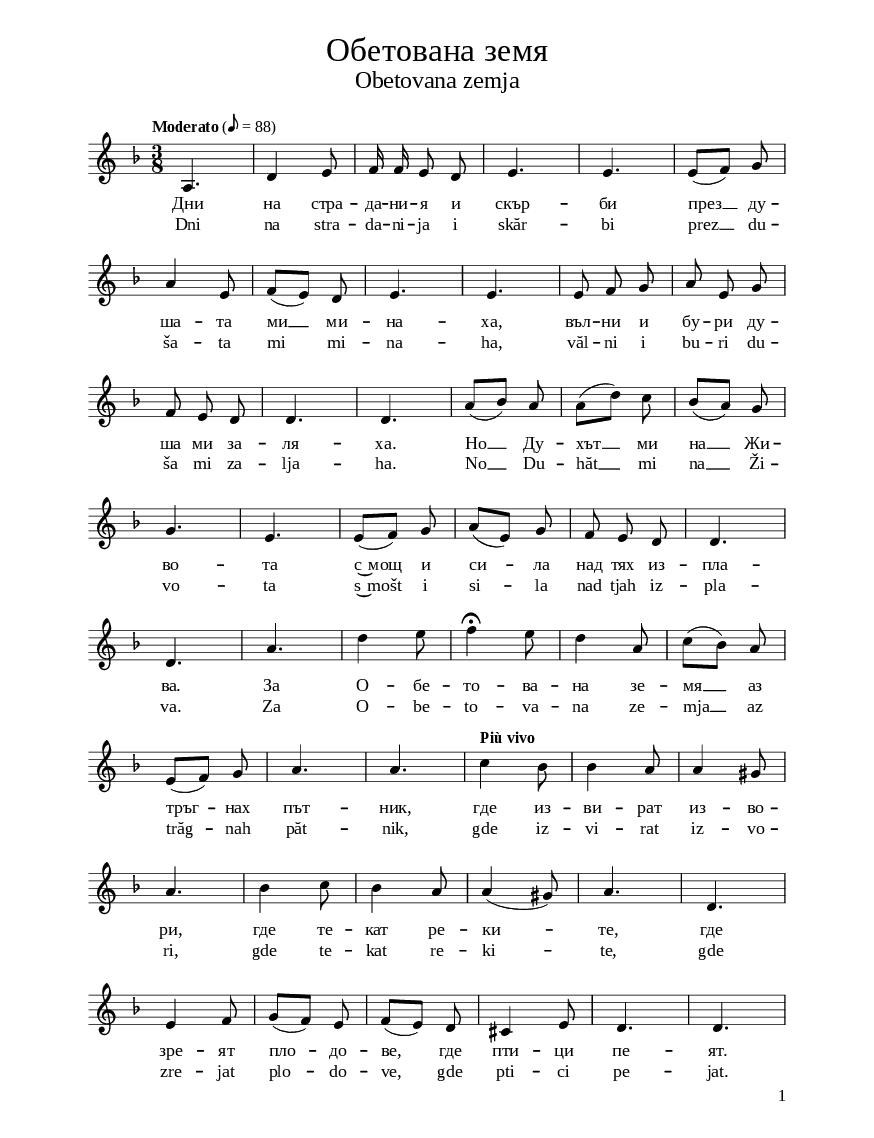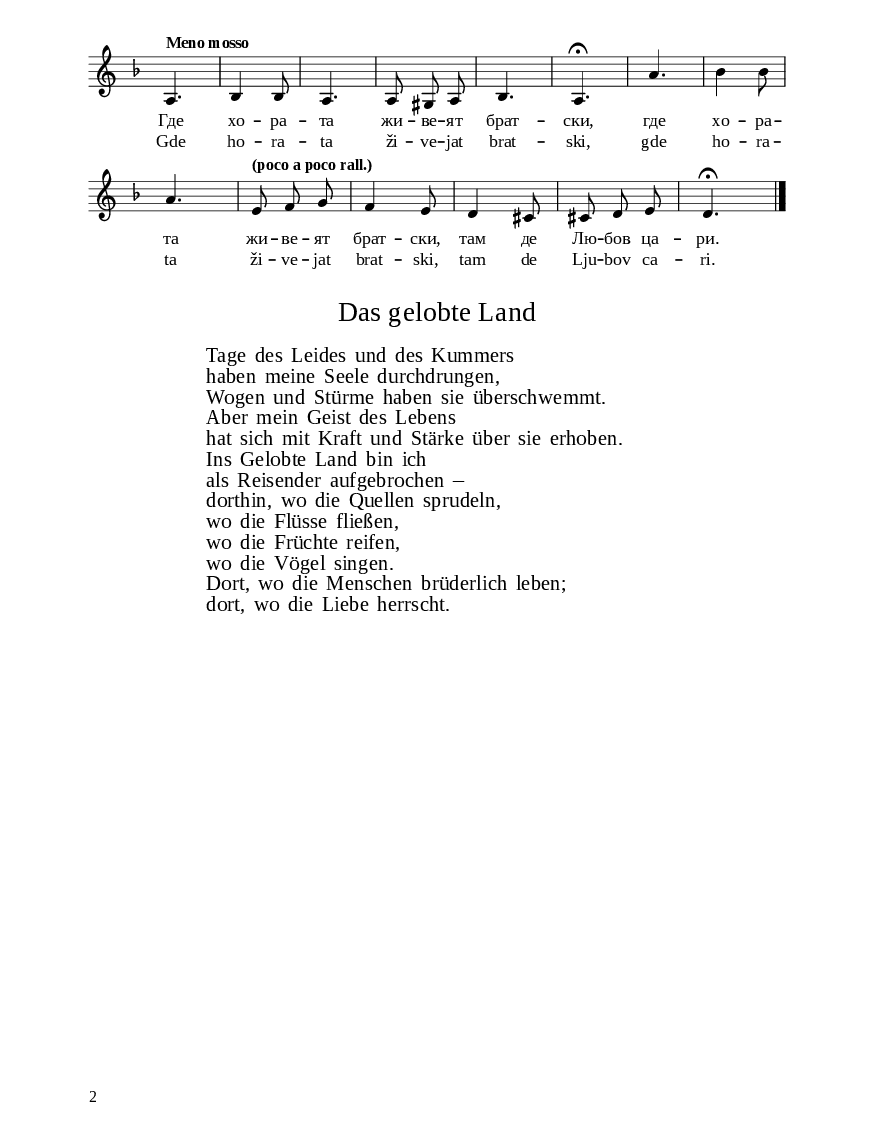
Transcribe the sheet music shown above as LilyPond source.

\version "2.24.1"

\include "include/globals.ily"

\bookpart {
  \label #'ref134
  \tocItem \markup "Обетована земя – Obetovana zemja"
  \include "include/bookpart-paper.ily"
  \score {
    \include "include/score-layout.ily"


    \new Voice \relative c' {
      \clef treble
      \key d \minor
      \time 3/8
      \tempoFunc "Moderato" 8 "88"
      \autoBeamOff
      a4. | % 2
      d4  e8 | % 3
      f16  f16  e8  d8 | % 4
      e4. | % 5
      e4. | % 6
      e8 ( [  f8 ) ]  g8 \break | % 7
      a4  e8 | % 8
      f8 ( [  e8 ) ]  d8 | % 9
      e4. |
      e4. | % 11
      e8  f8  g8 | % 12
      a8  e8  g8 \break | % 13
      f8  e8  d8 | % 14
      d4. | % 15
      d4. | % 16
      a'8 ( [  bes8 ) ]  a8 | % 17
      a8 ( [  d8 ) ]  c8 | % 18
      bes8 ( [  a8 ) ]  g8 \break | % 19
      g4. |
      e4. | % 21
      e8 ( [  f8 ) ]  g8 | % 22
      a8 ( [  e8 ) ]  g8 | % 23
      f8  e8  d8 | % 24
      d4. \break | % 25
      d4. | % 26
      a'4. | % 27
      d4  e8 | % 28
      f4 ^\fermata  e8 | % 29
      d4  a8 |
      c8 ( [  bes8 ) ]  a8 \break | % 31
      e8 ( [  f8 ) ]  g8 | % 32
      a4. | % 33
      a4. | % 34
      \tempo "Più vivo" c4 bes8 | % 35
      bes4  a8 | % 36
      a4  gis8 \break | % 37
      a4. | % 38
      bes4  c8 | % 39
      bes4  a8 |
      a4 (  gis8 ) | % 41
      a4. | % 42
      d,4. \break | % 43
      e4  f8 | % 44
      g8 ( [  f8 ) ]  e8 | % 45
      f8 ( [  e8 ) ]  d8 | % 46
      cis4  e8 | % 47
      d4. | % 48
      d4. \break | % 49
      \tempo "Meno mosso" a4. |
      bes4  bes8 | % 51
      a4. | % 52
      a8  gis8  a8 | % 53
      bes4. | % 54
      a4. ^\fermata | % 55
      a'4. | % 56
      bes4  bes8 \break | % 57
      a4. | % 58
      \tempo "(poco a poco rall.)" e8 f8
      g8 | % 59
      f4  e8 |
      d4  cis8 | % 61
      cis8  d8  e8 | % 62
      d4. ^\fermata \bar "|."
    }

    \addlyrics {
      Дни на стра -- да -- ни -- я и
      скър -- би през __  ду -- ша -- та
      ми __  ми -- на -- ха, въл -- ни и
      бу -- ри ду -- ша ми за -- ля -- ха.
      Но __   Ду -- хът __  ми на __ Жи
      -- во -- та с~мощ  и си -- ла
      над тях из -- пла -- ва. За О --
      бе -- то -- ва -- на зе -- мя __  аз
      тръг -- нах път -- ник, где из
      -- ви -- рат из -- во -- ри, где те --
      кат ре -- ки -- те, где зре --
      ят пло -- до -- ве,  где пти
      -- ци пе -- ят. Где хо -- ра -- та
      жи -- ве -- ят брат -- ски, где хо
      -- ра -- та жи -- ве -- ят брат --
      ски, там де Лю -- бов ца -- ри.}
      \addlyrics {
      Dni na stra -- da -- ni -- ja i
      skăr -- bi prez __   du -- ša -- ta
      mi  mi -- na -- ha, văl -- ni i
      bu -- ri du -- ša mi za -- lja -- ha.
      No __   Du -- hăt __  mi na __  Ži
      -- vo -- ta s~mošt  i si -- la
      nad tjah iz -- pla -- va. Za O --
      be -- to -- va -- na ze -- mja __  az
      trăg -- nah păt -- nik, gde iz
      -- vi -- rat iz -- vo -- ri, gde te --
      kat re -- ki -- te, gde zre --
      jat plo -- do -- ve,  gde pti
      -- ci pe -- jat. Gde ho -- ra -- ta
      ži -- ve -- jat brat -- ski, gde ho
      -- ra -- ta ži -- ve -- jat brat --
      ski, tam de Lju -- bov ca -- ri.}

      \header {
        title = \titleFunc "Обетована земя" "Obetovana zemja"
      }

      \midi{}

    } % score

    
    % include foreign translation(s) of the song
    \version "2.24.0"

\markup \fill-line { \fontsize #deTitleFontSize "Das gelobte Land" }
\markup \null
\markup \null
\markup \fontsize #deCoupletFontSize {
  \hspace #10
  \override #`(baseline-skip . ,deCoupletBaselineSkip)

  \column {

 \line { " " Tage des Leides und des Kummers}

 \line { " " haben meine Seele durchdrungen,}

 \line { " " Wogen und Stürme haben sie überschwemmt.}

 \line { " " Aber mein Geist des Lebens}

 \line { " " hat sich mit Kraft und Stärke über sie erhoben.}

 \line { " " Ins Gelobte Land bin ich }

 \line { " " als Reisender aufgebrochen  – }

 \line { " " dorthin, wo die Quellen sprudeln,}

 \line { " " wo die Flüsse fließen, }

 \line { " " wo die Früchte reifen,}

 \line { " " wo die Vögel singen.}

 \line { " " Dort, wo die Menschen brüderlich leben;}

 \line { " " dort, wo die Liebe herrscht.}

  }
}


  } % bookpart
